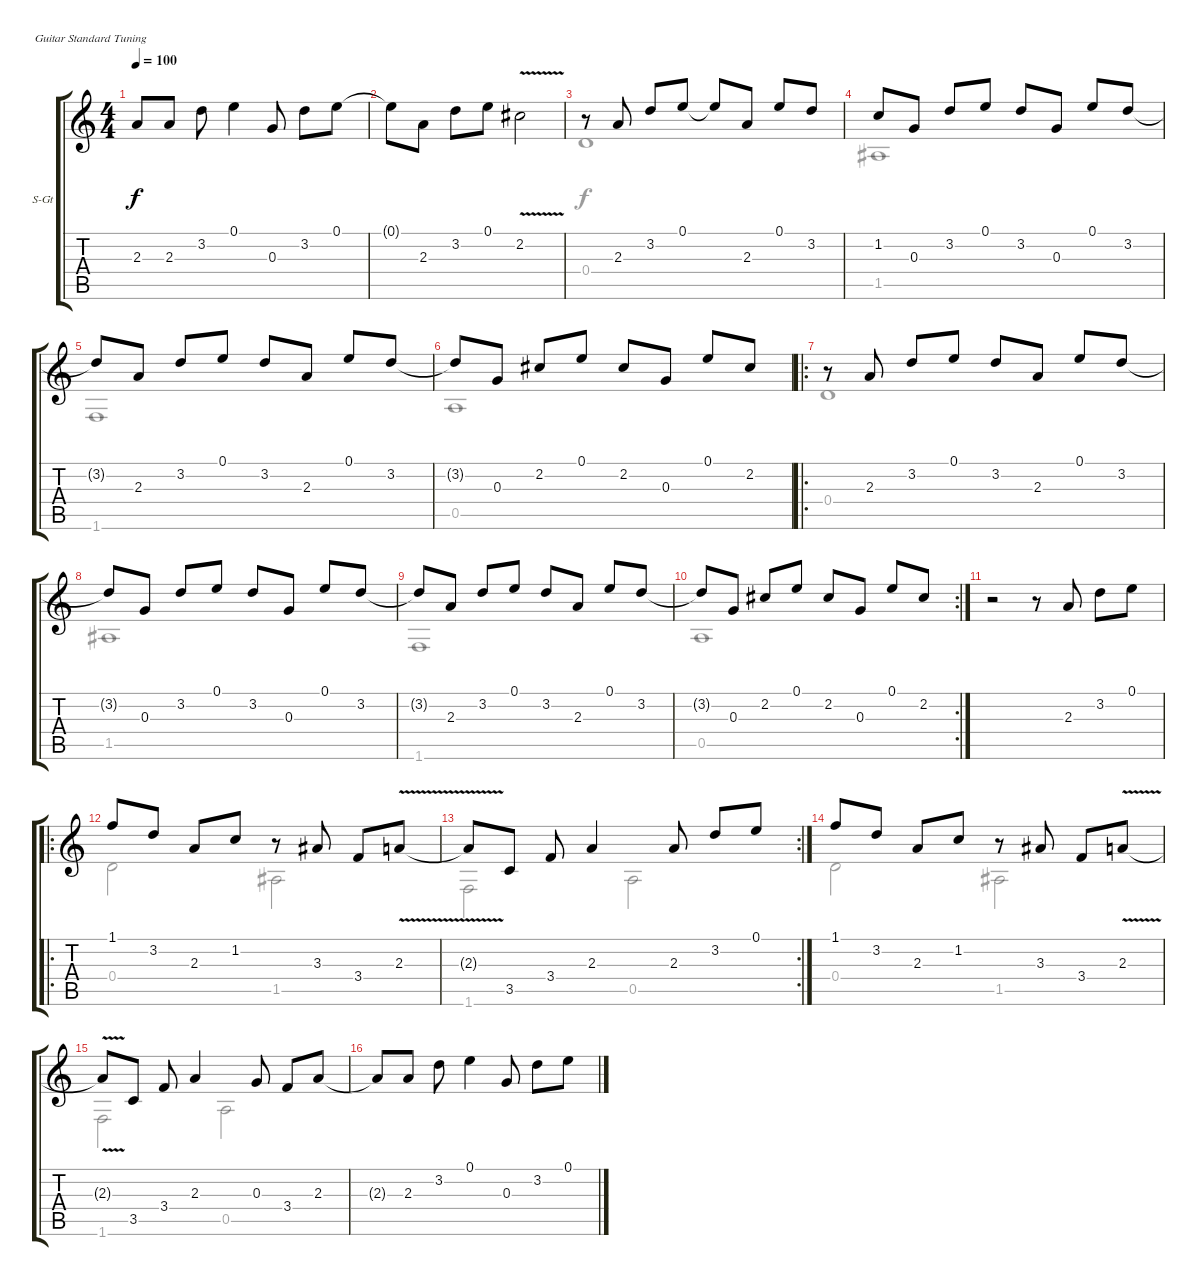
\bracketExtendMode groupsimilarinstruments
\firstSystemTrackNameOrientation horizontal
\otherSystemsTrackNameOrientation horizontal
\track ("Guitar" "S-Gt") {instrument acousticguitarsteel}
\staff {score tabs}
\tuning (E4 B3 G3 D3 A2 E2)
\voice
\ts (4 4)
\tempo 100
\clef g2
\ks c
2.3{t}.8{dy f} 2.3.8 3.2.8 0.1.4 0.3.8 3.2.8 0.1.8 |
0.1{t}.8 2.3.8 3.2.8 0.1.8 2.2{v}.2 |
r.8 2.3.8 3.2.8 0.1.8 0.1{t}.8 2.3.8 0.1.8 3.2.8 |
1.2.8 0.3.8 3.2.8 0.1.8 3.2.8 0.3.8 0.1.8 3.2.8 |
3.2{t}.8 2.3.8 3.2.8 0.1.8 3.2.8 2.3.8 0.1.8 3.2.8 |
3.2{t}.8 0.3.8 2.2.8 0.1.8 2.2.8 0.3.8 0.1.8 2.2.8 |
\ro
r.8 2.3.8 3.2.8 0.1.8 3.2.8 2.3.8 0.1.8 3.2.8 |
3.2{t}.8 0.3.8 3.2.8 0.1.8 3.2.8 0.3.8 0.1.8 3.2.8 |
3.2{t}.8 2.3.8 3.2.8 0.1.8 3.2.8 2.3.8 0.1.8 3.2.8 |
\rc 2
3.2{t}.8 0.3.8 2.2.8 0.1.8 2.2.8 0.3.8 0.1.8 2.2.8 |
r.2 r.8 2.3.8 3.2.8 0.1.8 |
\ro
1.1.8 3.2.8 2.3.8 1.2.8 r.8 3.3.8 3.4.8 2.3{v}.8 |
\rc 2
2.3{v t}.8 3.5.8 3.4.8 2.3.4 2.3.8 3.2.8 0.1.8 |
1.1.8 3.2.8 2.3.8 1.2.8 r.8 3.3.8 3.4.8 2.3{v}.8 |
2.3{v t}.8 3.5.8 3.4.8 2.3.4 0.3.8 3.4.8 2.3.8 |
2.3{t}.8 2.3.8 3.2.8 0.1.4 0.3.8 3.2.8 0.1.8
\voice
\clef g2
\ottava regular
\simile none
\ks c
|
|
0.4.1 |
1.5.1 |
1.6.1 |
0.5.1 |
0.4.1 |
1.5.1 |
1.6.1 |
0.5.1 |
|
0.4.2 1.5.2 |
1.6.2 0.5.2 |
0.4.2 1.5.2 |
1.6.2 0.5.2 |
